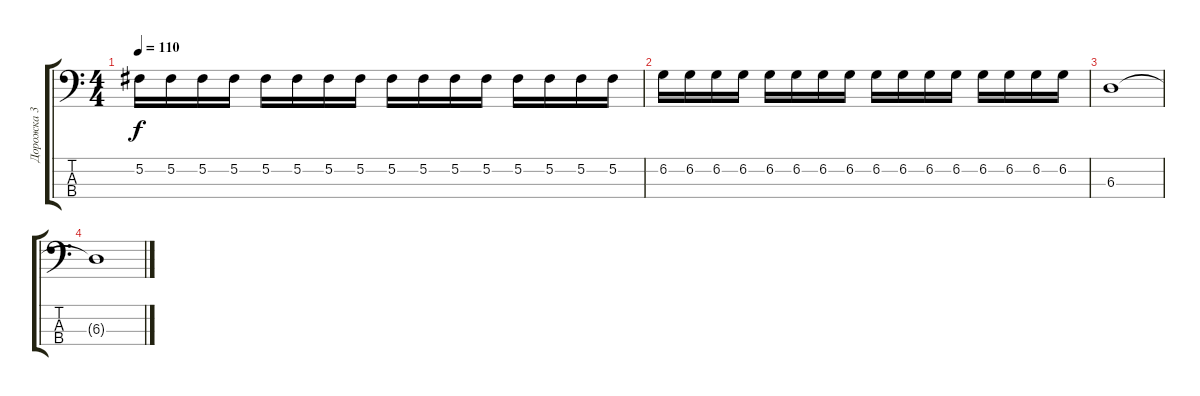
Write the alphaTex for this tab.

\track ("Дорожка 3" "Дорожка 3") {instrument electricbassfinger}
\staff {score tabs}
\tuning (Gb2 Db2 Ab1 Db1) {hide}
\ts (4 4)
\tempo 110
\clef f4
\ks c
5.2.16{dy f} 5.2.16 5.2.16 5.2.16 5.2.16 5.2.16 5.2.16 5.2.16 5.2.16 5.2.16 5.2.16 5.2.16 5.2.16 5.2.16 5.2.16 5.2.16 |
6.2.16 6.2.16 6.2.16 6.2.16 6.2.16 6.2.16 6.2.16 6.2.16 6.2.16 6.2.16 6.2.16 6.2.16 6.2.16 6.2.16 6.2.16 6.2.16 |
6.3.1 |
6.3{t}.1
